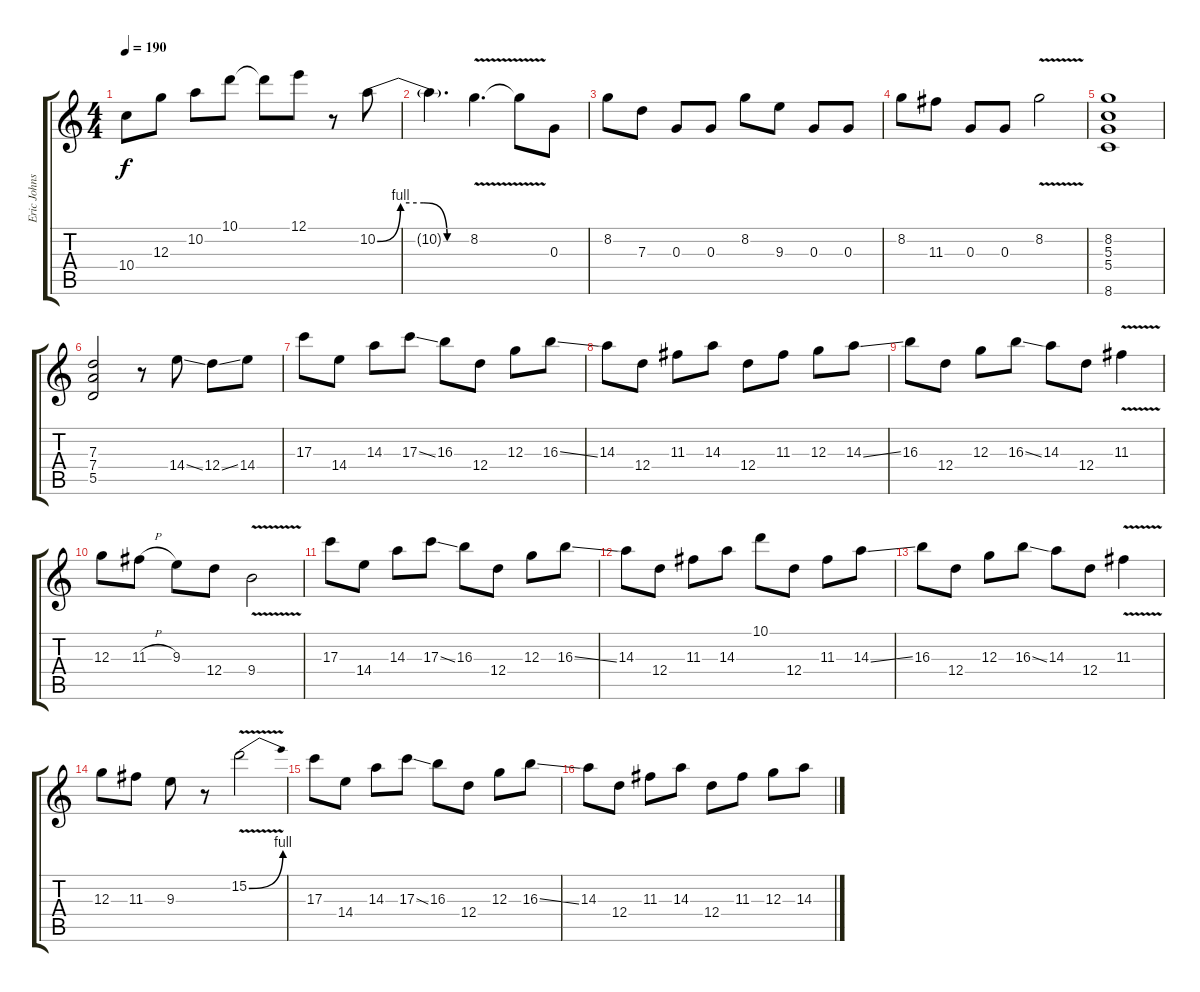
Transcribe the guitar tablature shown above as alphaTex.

\track ("Eric Johnson" "Eric Johns") {instrument overdrivenguitar}
\staff {score tabs}
\tuning (E4 B3 G3 D3 A2 E2) {hide}
\ts (4 4)
\tempo 190
\clef g2
\ks c
10.4.8{dy f} 12.3.8 10.2.8 10.1.8 10.1{t}.8 12.1.8 r.8 10.2{be (custom 0 0 15 4 30 4 45 0 60 0)}.8 |
10.2{t}.4{d} 8.2{v}.4{d} 8.2{t}.8 0.3.8 |
8.2.8 7.3.8 0.3.8 0.3.8 8.2.8 9.3.8 0.3.8 0.3.8 |
8.2.8 11.3.8 0.3.8 0.3.8 8.2{v}.2 |
(8.2 5.3 5.4 8.6).1 |
(7.3 7.4 5.5).2 r.8 14.4{ss}.8 12.4{ss}.8 14.4.8 |
17.3.8 14.4.8 14.3.8 17.3{ss}.8 16.3.8 12.4.8 12.3.8 16.3{ss}.8 |
14.3.8 12.4.8 11.3.8 14.3.8 12.4.8 11.3.8 12.3.8 14.3{ss}.8 |
16.3.8 12.4.8 12.3.8 16.3{ss}.8 14.3.8 12.4.8 11.3{v}.4 |
12.3.8 11.3{h}.8 9.3.8 12.4.8 9.4{v}.2 |
17.3.8 14.4.8 14.3.8 17.3{ss}.8 16.3.8 12.4.8 12.3.8 16.3{ss}.8 |
14.3.8 12.4.8 11.3.8 14.3.8 10.1.8 12.4.8 11.3.8 14.3{ss}.8 |
16.3.8 12.4.8 12.3.8 16.3{ss}.8 14.3.8 12.4.8 11.3{v}.4 |
12.3.8 11.3.8 9.3.8 r.8 15.2{be (bend 0 0 60 4) v}.2 |
17.3.8 14.4.8 14.3.8 17.3{ss}.8 16.3.8 12.4.8 12.3.8 16.3{ss}.8 |
14.3.8 12.4.8 11.3.8 14.3.8 12.4.8 11.3.8 12.3.8 14.3{ss}.8
